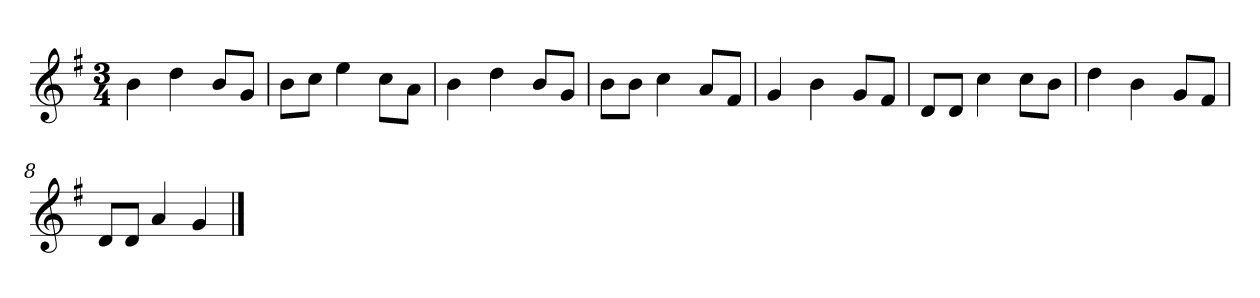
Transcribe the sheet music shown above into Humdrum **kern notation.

**kern
*part1
*staff1
*clefG2
*k[f#]
*G:
*M3/4
=
4b
4dd
8b/L
8g/J
=2
8b\L
8cc\J
4ee
8cc\L
8a\J
=3
4b
4dd
8b/L
8g/J
=4
8b\L
8b\J
4cc
8a/L
8f#/J
=5y
4g
4b
8g/L
8f#/J
=6
8d/L
8d/J
4cc
8cc\L
8b\J
=7
4dd
4b
8g/L
8f#/J
=8
8d/L
8d/J
4a
4g
==
*-
